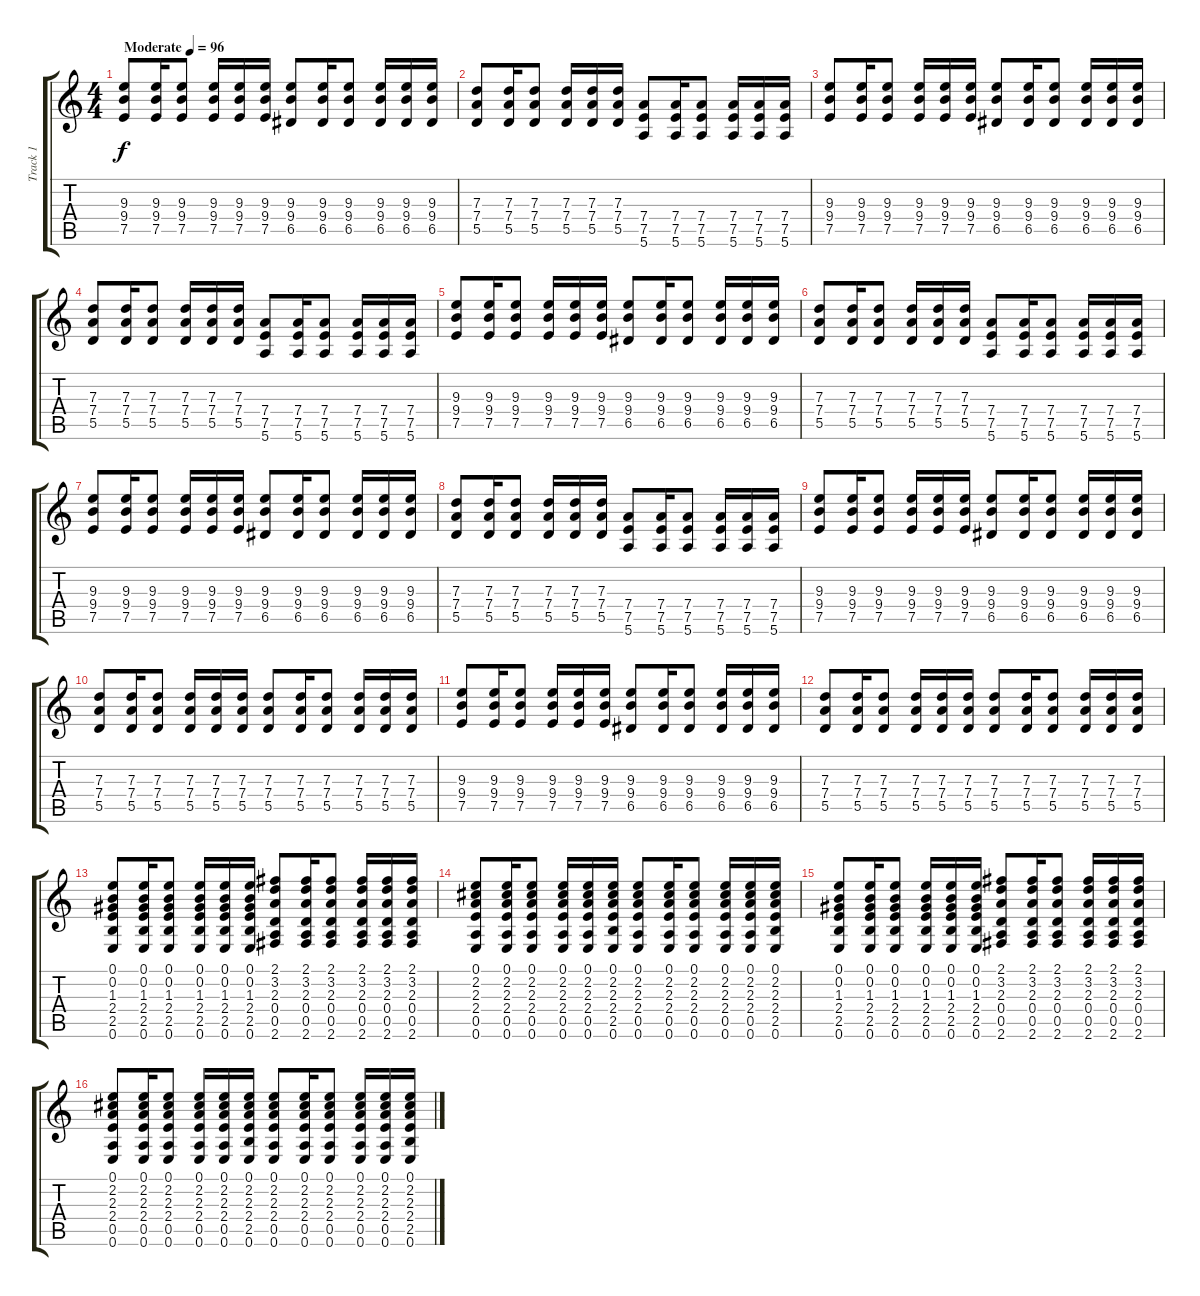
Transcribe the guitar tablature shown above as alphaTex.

\track ("Track 1" "Track 1") {instrument acousticguitarnylon}
\staff {score tabs}
\tuning (E4 B3 G3 D3 A2 E2) {hide}
\ts (4 4)
\tempo (96 "Moderate")
\clef g2
\ks c
(9.3 9.4 7.5).8{dy f instrument acousticguitarnylon} (9.3 9.4 7.5).16 (9.3 9.4 7.5).8 (9.3 9.4 7.5).16 (9.3 9.4 7.5).16 (9.3 9.4 7.5).16 (9.3 9.4 6.5).8 (9.3 9.4 6.5).16 (9.3 9.4 6.5).8 (9.3 9.4 6.5).16 (9.3 9.4 6.5).16 (9.3 9.4 6.5).16 |
(7.3 7.4 5.5).8 (7.3 7.4 5.5).16 (7.3 7.4 5.5).8 (7.3 7.4 5.5).16 (7.3 7.4 5.5).16 (7.3 7.4 5.5).16 (7.4 7.5 5.6).8 (7.4 7.5 5.6).16 (7.4 7.5 5.6).8 (7.4 7.5 5.6).16 (7.4 7.5 5.6).16 (7.4 7.5 5.6).16 |
(9.3 9.4 7.5).8 (9.3 9.4 7.5).16 (9.3 9.4 7.5).8 (9.3 9.4 7.5).16 (9.3 9.4 7.5).16 (9.3 9.4 7.5).16 (9.3 9.4 6.5).8 (9.3 9.4 6.5).16 (9.3 9.4 6.5).8 (9.3 9.4 6.5).16 (9.3 9.4 6.5).16 (9.3 9.4 6.5).16 |
(7.3 7.4 5.5).8 (7.3 7.4 5.5).16 (7.3 7.4 5.5).8 (7.3 7.4 5.5).16 (7.3 7.4 5.5).16 (7.3 7.4 5.5).16 (7.4 7.5 5.6).8 (7.4 7.5 5.6).16 (7.4 7.5 5.6).8 (7.4 7.5 5.6).16 (7.4 7.5 5.6).16 (7.4 7.5 5.6).16 |
(9.3 9.4 7.5).8 (9.3 9.4 7.5).16 (9.3 9.4 7.5).8 (9.3 9.4 7.5).16 (9.3 9.4 7.5).16 (9.3 9.4 7.5).16 (9.3 9.4 6.5).8 (9.3 9.4 6.5).16 (9.3 9.4 6.5).8 (9.3 9.4 6.5).16 (9.3 9.4 6.5).16 (9.3 9.4 6.5).16 |
(7.3 7.4 5.5).8 (7.3 7.4 5.5).16 (7.3 7.4 5.5).8 (7.3 7.4 5.5).16 (7.3 7.4 5.5).16 (7.3 7.4 5.5).16 (7.4 7.5 5.6).8 (7.4 7.5 5.6).16 (7.4 7.5 5.6).8 (7.4 7.5 5.6).16 (7.4 7.5 5.6).16 (7.4 7.5 5.6).16 |
(9.3 9.4 7.5).8 (9.3 9.4 7.5).16 (9.3 9.4 7.5).8 (9.3 9.4 7.5).16 (9.3 9.4 7.5).16 (9.3 9.4 7.5).16 (9.3 9.4 6.5).8 (9.3 9.4 6.5).16 (9.3 9.4 6.5).8 (9.3 9.4 6.5).16 (9.3 9.4 6.5).16 (9.3 9.4 6.5).16 |
(7.3 7.4 5.5).8 (7.3 7.4 5.5).16 (7.3 7.4 5.5).8 (7.3 7.4 5.5).16 (7.3 7.4 5.5).16 (7.3 7.4 5.5).16 (7.4 7.5 5.6).8 (7.4 7.5 5.6).16 (7.4 7.5 5.6).8 (7.4 7.5 5.6).16 (7.4 7.5 5.6).16 (7.4 7.5 5.6).16 |
(9.3 9.4 7.5).8 (9.3 9.4 7.5).16 (9.3 9.4 7.5).8 (9.3 9.4 7.5).16 (9.3 9.4 7.5).16 (9.3 9.4 7.5).16 (9.3 9.4 6.5).8 (9.3 9.4 6.5).16 (9.3 9.4 6.5).8 (9.3 9.4 6.5).16 (9.3 9.4 6.5).16 (9.3 9.4 6.5).16 |
(7.3 7.4 5.5).8 (7.3 7.4 5.5).16 (7.3 7.4 5.5).8 (7.3 7.4 5.5).16 (7.3 7.4 5.5).16 (7.3 7.4 5.5).16 (7.3 7.4 5.5).8 (7.3 7.4 5.5).16 (7.3 7.4 5.5).8 (7.3 7.4 5.5).16 (7.3 7.4 5.5).16 (7.3 7.4 5.5).16 |
(9.3 9.4 7.5).8 (9.3 9.4 7.5).16 (9.3 9.4 7.5).8 (9.3 9.4 7.5).16 (9.3 9.4 7.5).16 (9.3 9.4 7.5).16 (9.3 9.4 6.5).8 (9.3 9.4 6.5).16 (9.3 9.4 6.5).8 (9.3 9.4 6.5).16 (9.3 9.4 6.5).16 (9.3 9.4 6.5).16 |
(7.3 7.4 5.5).8 (7.3 7.4 5.5).16 (7.3 7.4 5.5).8 (7.3 7.4 5.5).16 (7.3 7.4 5.5).16 (7.3 7.4 5.5).16 (7.3 7.4 5.5).8 (7.3 7.4 5.5).16 (7.3 7.4 5.5).8 (7.3 7.4 5.5).16 (7.3 7.4 5.5).16 (7.3 7.4 5.5).16 |
(0.1 0.2 1.3 2.4 2.5 0.6).8 (0.1 0.2 1.3 2.4 2.5 0.6).16 (0.1 0.2 1.3 2.4 2.5 0.6).8 (0.1 0.2 1.3 2.4 2.5 0.6).16 (0.1 0.2 1.3 2.4 2.5 0.6).16 (0.1 0.2 1.3 2.4 2.5 0.6).16 (2.1 3.2 2.3 0.4 0.5 2.6).8 (2.1 3.2 2.3 0.4 0.5 2.6).16 (2.1 3.2 2.3 0.4 0.5 2.6).8 (2.1 3.2 2.3 0.4 0.5 2.6).16 (2.1 3.2 2.3 0.4 0.5 2.6).16 (2.1 3.2 2.3 0.4 0.5 2.6).16 |
(0.1 2.2 2.3 2.4 0.5 0.6).8 (0.1 2.2 2.3 2.4 0.5 0.6).16 (0.1 2.2 2.3 2.4 0.5 0.6).8 (0.1 2.2 2.3 2.4 0.5 0.6).16 (0.1 2.2 2.3 2.4 0.5 0.6).16 (0.1 2.2 2.3 2.4 2.5 0.6).16 (0.1 2.2 2.3 2.4 0.5 0.6).8 (0.1 2.2 2.3 2.4 0.5 0.6).16 (0.1 2.2 2.3 2.4 0.5 0.6).8 (0.1 2.2 2.3 2.4 0.5 0.6).16 (0.1 2.2 2.3 2.4 0.5 0.6).16 (0.1 2.2 2.3 2.4 2.5 0.6).16 |
(0.1 0.2 1.3 2.4 2.5 0.6).8 (0.1 0.2 1.3 2.4 2.5 0.6).16 (0.1 0.2 1.3 2.4 2.5 0.6).8 (0.1 0.2 1.3 2.4 2.5 0.6).16 (0.1 0.2 1.3 2.4 2.5 0.6).16 (0.1 0.2 1.3 2.4 2.5 0.6).16 (2.1 3.2 2.3 0.4 0.5 2.6).8 (2.1 3.2 2.3 0.4 0.5 2.6).16 (2.1 3.2 2.3 0.4 0.5 2.6).8 (2.1 3.2 2.3 0.4 0.5 2.6).16 (2.1 3.2 2.3 0.4 0.5 2.6).16 (2.1 3.2 2.3 0.4 0.5 2.6).16 |
(0.1 2.2 2.3 2.4 0.5 0.6).8 (0.1 2.2 2.3 2.4 0.5 0.6).16 (0.1 2.2 2.3 2.4 0.5 0.6).8 (0.1 2.2 2.3 2.4 0.5 0.6).16 (0.1 2.2 2.3 2.4 0.5 0.6).16 (0.1 2.2 2.3 2.4 2.5 0.6).16 (0.1 2.2 2.3 2.4 0.5 0.6).8 (0.1 2.2 2.3 2.4 0.5 0.6).16 (0.1 2.2 2.3 2.4 0.5 0.6).8 (0.1 2.2 2.3 2.4 0.5 0.6).16 (0.1 2.2 2.3 2.4 0.5 0.6).16 (0.1 2.2 2.3 2.4 2.5 0.6).16
